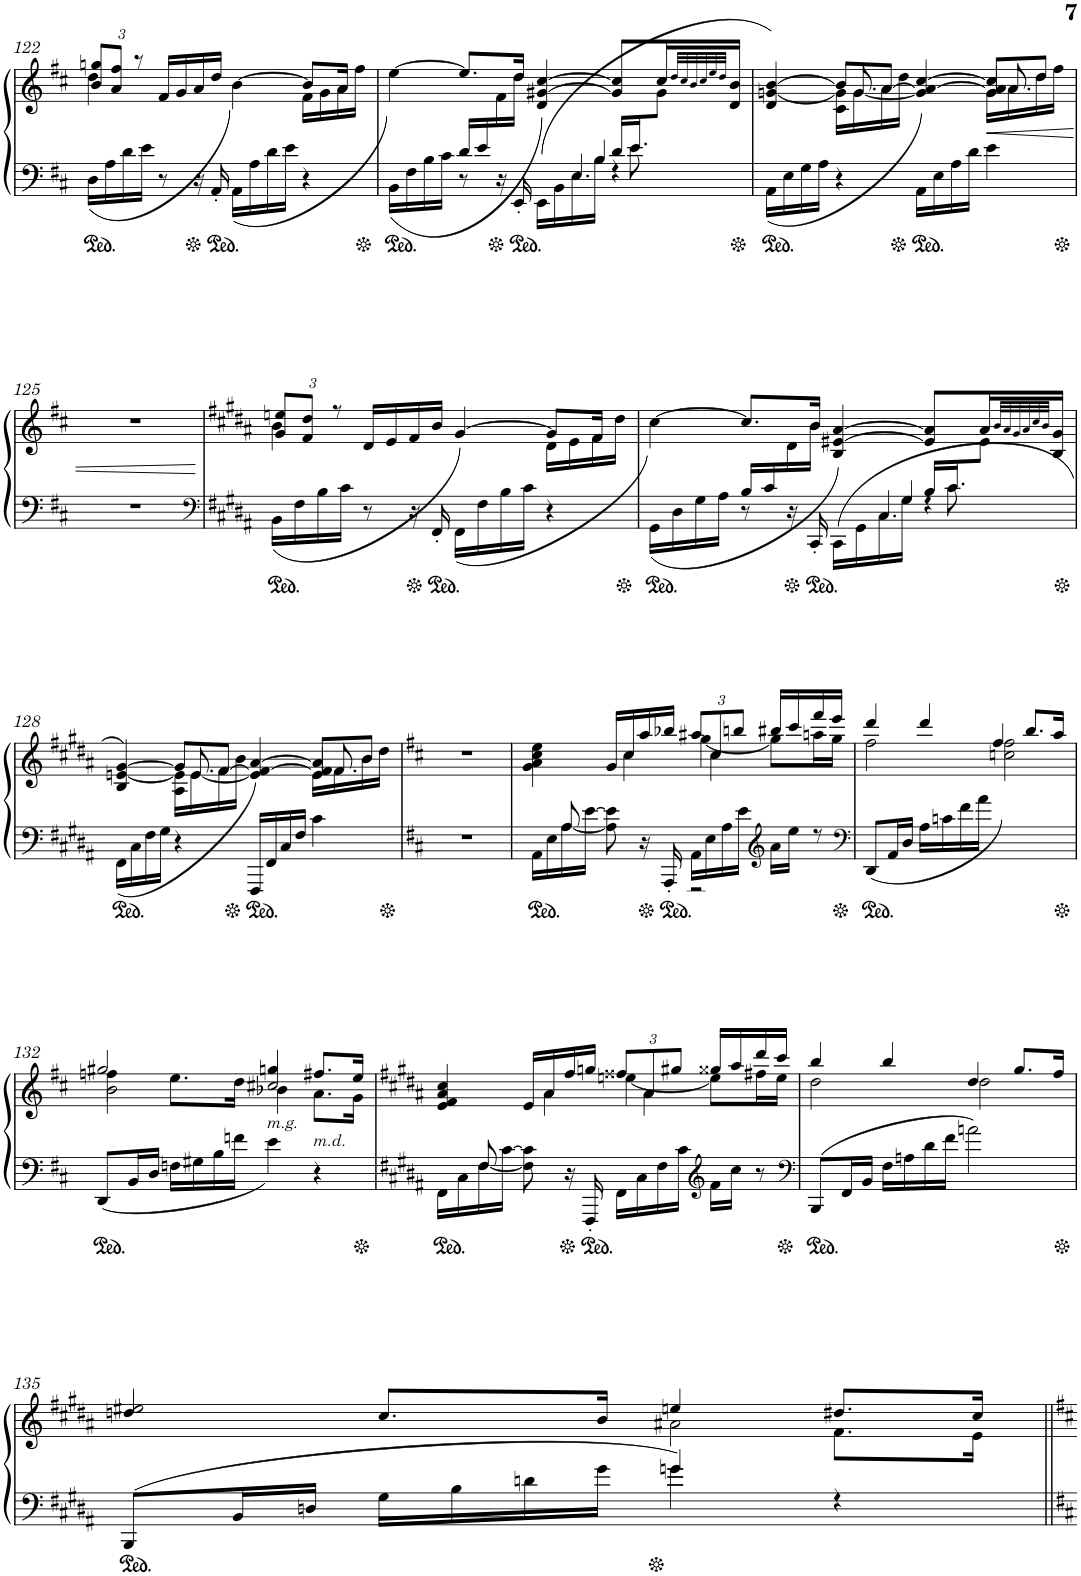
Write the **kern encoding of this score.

**kern	**kern	**dynam
*part1	*part1	*part1
*staff2	*staff1	*staff1/2
*I"Piano	*	*
*I'Pno.	*	*
!!LO:PB:g=z
*clefF4	*clefG2	*
*k[f#c#]	*k[f#c#]	*
*M4/4	*M4/4	*
*	*Xbrackettup	*
=122	=122	=122
*	*^	*
(<16D\LL	12b/ 12ggn/L	4dd\	.
16A\	.	.	.
.	12a/ 12ff#/J	.	.
16d\	.	.	.
.	12r	.	.
16e\JJ	.	.	.
8r	16f#/LL	2ryy	.
.	16g/	.	.
16r	16a/	.	.
16AA'/	16dd/JJ	.	.
16AA\LL	[4b\	.	.
16A\	.	.	.
16d\	.	.	.
16e\JJ	.	.	.
4r	8b/L]	16f#\LL	.
.	.	16g\	.
.	16a/Jk	16a\	.
.	16ryy	16ff#\JJ	.
=123	=123	=123	=123
*^	*	*	*
*	*^	*	*	*
*	*	*^	*	*	*
*	*	*	*^	*	*	*
4ryy	16ryy	(<16BB\LL	8ryy	8.ryy	[4ee\)	4.ryy	.
.	16ryy@	16F#\	.	.	.	.	.
.	16ryy@	16B\	16ryy@	.	.	.	.
*	*	*v	*v	*v	*	*	*
.	16ryy@	16c#\JJ	.	.	.
16d/LL	16ryy@	8r	8.ee/L]	.	.
16e/	16ryy@	.	.	.	.
4.ryy	16ryy@	16r	.	16f#\	.
.	16ryy@	16EE'/	16dd/Jk	16dd\JJ	.
.	16ryy@	16EE\LL	(4d/ [4g#X/ [4cc#/	4.ryy	.
.	16ryy@	16BB\	.	.	.
*	*	*^	*	*	*
.	16ryy@	16E\	4.E/	.	.	.
*	*	*	*^	*	*	*
.	16ryy@	16B\JJ	.	4B/	.	.	.
16d/LL	16ryy@	4r	.	.	8g#/] 8cc#/]L	.	.
16e/J	8.e\	.	.	.	.	.	.
8ryy	.	.	.	.	16cc#/L	8g#\J	.
.	.	.	.	.	32qdd/LLL	.	.
.	.	.	.	.	32qcc#/	.	.
.	.	.	.	.	32qb/	.	.
.	.	.	.	.	32qcc#/	.	.
.	.	.	.	.	32qee/	.	.
.	.	.	.	.	32qdd/JJJ	.	.
.	.	.	.	16ryy	16d/> 16b/>JJ	.	.
*v	*v	*v	*v	*v	*	*	*
=124	=124	=124	=124
*	*^	*^	*
(<16AA\LL	4d/ [4gn/ [4b/)	4ryy	16ryy	2.ryy	.
16E\	.	.	16ryy@	.	.
16G\	.	.	16ryy@	.	.
16A\JJ	.	.	16ryy@	.	.
4r	8b/L]	16c#\ 16g\]LL	16ryy@	.	.
.	.	[16g\	8.g/	.	.
.	[>8a/J	16a\	.	.	.
.	.	16dd\JJ	.	.	.
16AA\LL	(4g/] 4a/_ [4cc#/	4ryy	16ryy	.	.
16E\	.	.	16ryy@	.	.
16A\	.	.	16ryy@	.	.
16d\JJ	.	.	16ryy@	.	.
!	!	!	!	!	!LO:HP:b
4e\	8a/] 8cc#/]L	16g\LL	16ryy@	4g/	<
.	.	16a\	8.a/	.	.
.	8dd/J	16dd\	.	.	.
.	.	16ff#\JJ	.	.	.
*	*v	*v	*v	*v	*
!!LO:LB:g=z
=125	=125	=125
1r	1r	.
.	.	[
=126	=126	=126
*clefF4	*	*
*k[f#c#g#d#a#]	*k[f#c#g#d#a#]	*
*	*^	*
(<16BB\LL	12g#/ 12een/L	4b\	.
16F#\	.	.	.
.	12f#/ 12dd#/J	.	.
16B\	.	.	.
.	12r	.	.
16c#\JJ	.	.	.
8r	16d#/LL	2ryy	.
.	16e/	.	.
16r	16f#/	.	.
16FF#'/	16b/JJ	.	.
16FF#\LL	[4g#/)	.	.
16F#\	.	.	.
16B\	.	.	.
16c#\JJ	.	.	.
4r	8g#/L]	16d#\LL	.
.	.	16e\	.
.	16f#/Jk	16f#\	.
.	16ryy	16dd#\JJ	.
=127	=127	=127	=127
*^	*	*	*
*	*^	*	*	*
*	*	*^	*	*	*
*	*	*	*^	*	*	*
4ryy	16ryy	(<16GG#\LL	8ryy	8.ryy	[4cc#\)	4.ryy	.
.	16ryy@	16D#\	.	.	.	.	.
.	16ryy@	16G#\	16ryy@	.	.	.	.
*	*	*v	*v	*v	*	*	*
.	16ryy@	16A#\JJ	.	.	.
16B/LL	16ryy@	8r	8.cc#/L]	.	.
16c#/	16ryy@	.	.	.	.
4.ryy	16ryy@	16r	.	16d#\	.
.	16ryy@	16CC#'</	16b/Jk	16b\JJ	.
.	16ryy@	16CC#\LL	(4B/ [4e#X/ [4a#/	4.ryy	.
.	16ryy@	16GG#\	.	.	.
*	*	*^	*	*	*
.	16ryy@	16C#\	4.C#/	.	.	.
*	*	*	*^	*	*	*
.	16ryy@	16G#\JJ	.	4G#/	.	.	.
16B/LL	16ryy@	4r	.	.	8e#/] 8a#/]L	.	.
16c#/J	8.c#\	.	.	.	.	.	.
8ryy	.	.	.	.	16a#/L	8e#\J	.
.	.	.	.	.	32qb/LLL	.	.
.	.	.	.	.	32qa#/	.	.
.	.	.	.	.	32qg#/	.	.
.	.	.	.	.	32qa#/	.	.
.	.	.	.	.	32qcc#/	.	.
.	.	.	.	.	32qb/JJJ	.	.
.	.	.	.	16ryy	16B/> 16g#/>JJ	.	.
*v	*v	*v	*v	*v	*	*	*
!!LO:LB:g=z
=128	=128	=128	=128
*	*^	*^	*
(<16FF#\LL	4B/ [4en/ [4g#/)	4ryy	16ryy	2.ryy	.
16C#\	.	.	16ryy@	.	.
16F#\	.	.	16ryy@	.	.
16G#\JJ	.	.	16ryy@	.	.
4r	8g#/L]	16A#\ 16e\]LL	16ryy@	.	.
.	.	[16e\	8.e/	.	.
.	[>8f#/J	16f#\	.	.	.
.	.	16b\JJ	.	.	.
16FFF#/LL	(4e/] 4f#/_ [4a#/	4ryy	16ryy	.	.
16FF#/	.	.	16ryy@	.	.
16C#/	.	.	16ryy@	.	.
16F#/JJ	.	.	16ryy@	.	.
4c#\	8f#/] 8a#/]L	16e\LL	16ryy@	4e/	.
.	.	16f#\	8.f#/	.	.
.	8b/J	16b\	.	.	.
.	.	16dd#\JJ	.	.	.
*	*v	*v	*v	*v	*
=129	=129	=129
*k[f#c#]	*k[f#c#]	*
1r	1r	.
=130	=130	=130
*^	*^	*
*	*	*	*^	*
*	*	*	*	*^	*
16AA\LL	8ryy	4g\ 4a\ 4cc#\ 4ee\	2ryy	16ryy	2ryy	.
16E\	.	.	.	16ryy@	.	.
16A\	[<8A/	.	.	16ryy@	.	.
[>16e\JJ	.	.	.	16ryy@	.	.
8A\] 8e\]	4ryy	16g/LL	.	16ryy@	.	.
.	.	16cc#/	.	4cc#\	.	.
16r	.	16aa/	.	.	.	.
16AAA'</	.	16bb-X/JJ	.	.	.	.
*	*	*	*	*	*brackettup	*
16AA\LL	2r	12aa#X/L	[4gg\	.	12ryy	.
16E\	.	.	.	4..ryy	.	.
.	.	12cc#/	.	.	6cc#\	.
16A\	.	.	.	.	.	.
.	.	12bbn/J	.	.	.	.
16e\JJ	.	.	.	.	.	.
*clefG2	*	*	*	*	*	*
16a\LL	.	16bb#X/LL	8gg\L]	.	4ryy	.
16ee\JJ	.	16ccc#/	.	.	.	.
8r	.	16fff#/	16aan\L	.	.	.
.	.	16eee/JJ	16gg\JJ	.	.	.
*v	*v	*	*	*	*	*
*	*v	*v	*v	*v	*
=131	=131	=131
*clefF4	*	*
*	*^	*
8DD/L	4ddd/	2ff#\	.
16AA/L	.	.	.
16D/JJ	.	.	.
16A\LL	4ddd/	.	.
16cn\	.	.	.
16f#\	.	.	.
16a\JJ	.	.	.
2ryy	4ff#/	2ccn\ 2ff#\)	.
.	8.bb/L	.	.
.	16aa/Jk	.	.
!!LO:LB:g=z
=132	=132	=132	=132
*	*	*^	*
8DD/L	2gg#X/	4ffn\	2b\	.
16BB/L	.	.	.	.
16D/JJ	.	.	.	.
16Fn\LL	.	8.ee\L	.	.
16G#X\	.	.	.	.
16B\	.	.	.	.
16fn\JJ	.	16dd\Jk	.	.
!	!LO:TX:b:i:t=m.g.	!	!	!
4e\	4ggn/	4b-X\	2cc#X/	.
!	!LO:TX:b:i:t=m.d.	!	!	!
4r	8.ff#X/L	8.a\L	.	.
.	16ee/Jk	16g\Jk	.	.
*	*v	*v	*v	*
=133	=133	=133
*k[f#c#g#d#a#]	*k[f#c#g#d#a#]	*
*^	*^	*
*	*	*	*^	*
*	*	*	*	*^	*
16FF#\LL	8ryy	4e/ 4f#/ 4a#/ 4cc#/	2ryy	16ryy	2ryy	.
16C#\	.	.	.	16ryy@	.	.
16F#\	[<8F#/	.	.	16ryy@	.	.
[>16c#\JJ	.	.	.	16ryy@	.	.
8F#\] 8c#\]	2.ryy	16e/LL	.	16ryy@	.	.
.	.	16a#/	.	4a#\	.	.
16r	.	16ff#/	.	.	.	.
16FFF#'</	.	16ggn/JJ	.	.	.	.
*	*	*Xbrackettup	*	*	*brackettup	*
16FF#\LL	.	12ff##X/L	[4een\	.	12ryy	.
16C#\	.	.	.	4..ryy	.	.
.	.	12a#/	.	.	6a#\	.
16F#\	.	.	.	.	.	.
.	.	12gg#X/J	.	.	.	.
16c#\JJ	.	.	.	.	.	.
*clefG2	*	*	*	*	*	*
16f#\LL	.	16gg##X/LL	8ee\L]	.	4ryy	.
16cc#\JJ	.	16aa#/	.	.	.	.
8r	.	16ddd#/	16ff#X\L	.	.	.
.	.	16ccc#/JJ	16ee\JJ	.	.	.
*v	*v	*	*	*	*	*
*	*v	*v	*v	*v	*
=134	=134	=134
*clefF4	*	*
*	*^	*
8BBB/L	4bb/	2dd#\	.
16FF#/L	.	.	.
16BB/JJ	.	.	.
16F#\LL	4bb/	.	.
16An\	.	.	.
16d#\	.	.	.
16f#\JJ	.	.	.
2an\	4dd#/	2dd#\	.
.	8.gg#/L	.	.
.	16ff#/Jk	.	.
!!LO:LB:g=z
=135	=135	=135	=135
*^	*	*^	*
8BBB/L	2ryy	2ee#X/	4ddn/	2.ryy	.
16BB/L	.	.	.	.	.
16Dn/JJ	.	.	.	.	.
16G#\LL	.	.	8.cc#/L	.	.
16B\	.	.	.	.	.
16dn\	.	.	.	.	.
16g#\JJ	.	.	16b/Jk	.	.
4gn/	4g\	4een/	2a#X\	.	.
4r	4ryy	8.dd#X/L	.	8.f#\L	.
.	.	16cc#/Jk	.	16e\Jk	.
*v	*v	*	*	*	*
*	*v	*v	*v	*
=||	=||	=||
*-	*-	*-
